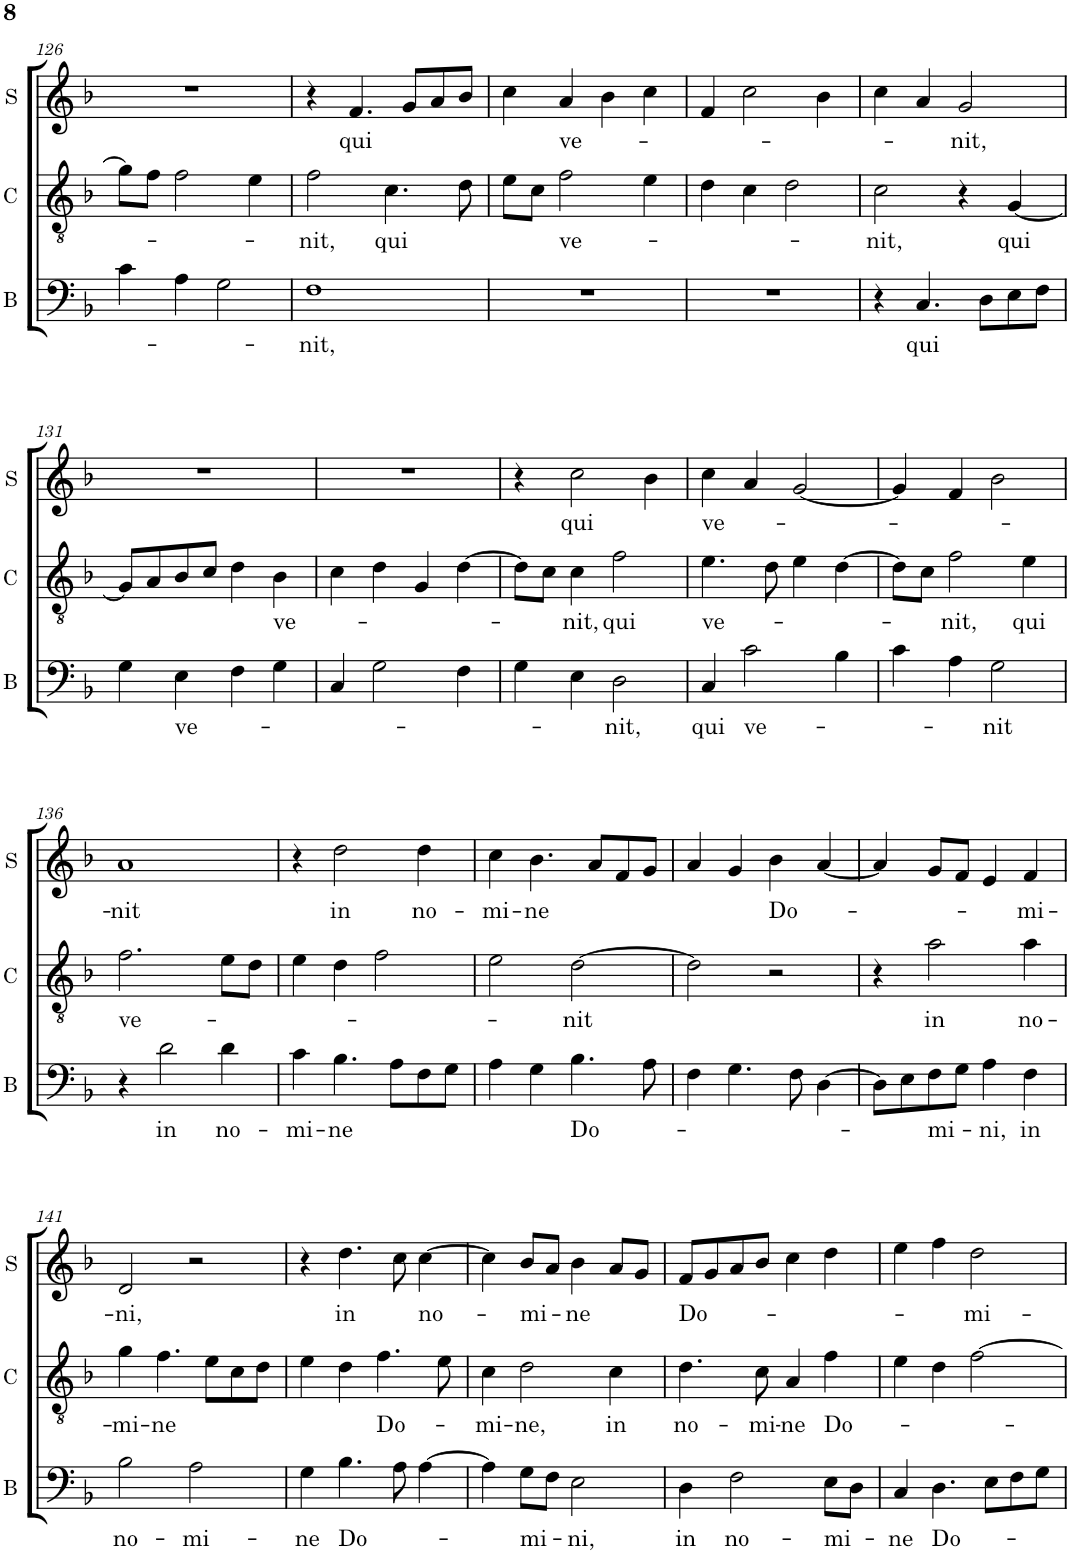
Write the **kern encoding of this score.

**kern	**text	**kern	**text	**kern	**text
*part3	*part3	*part2	*part2	*part1	*part1
*staff3	*staff3	*staff2	*staff2	*staff1	*staff1
*I"B	*	*I"C	*	*I"S	*
*I'B	*	*I'C	*	*I'S	*
!!LO:PB:g=z
*clefF4	*	*clefGv2	*	*clefG2	*
*	*	*Trd4c7	*	*	*
*k[b-]	*	*k[b-]	*	*k[b-]	*
*M2/2	*	*M2/2	*	*M2/2	*
*met(c|)	*	*met(c|)	*	*met(c|)	*
=126	=126	=126	=126	=126	=126
4c\	.	8g\L]	.	1r	.
.	.	8f\J	.	.	.
4A\	.	2f\	.	.	.
2G\	.	.	.	.	.
.	.	4e\	.	.	.
=127	=127	=127	=127	=127	=127
!	!LO:LY:b	!	!LO:LY:b	!	!
1F	nit,	2f\	-nit,	4r	.
!	!	!	!	!	!LO:LY:b
.	.	.	.	4.f/	qui
!	!	!	!LO:LY:b	!	!
.	.	4.c\	qui	.	.
.	.	.	.	8g/L	.
.	.	.	.	8a/	.
.	.	8d\	.	8b-/J	.
=128	=128	=128	=128	=128	=128
1r	.	8e\L	.	4cc\	.
.	.	8c\J	.	.	.
!	!	!	!LO:LY:b	!	!LO:LY:b
.	.	2f\	ve-	4a/	ve-
.	.	.	.	4b-\	.
.	.	4e\	.	4cc\	.
=129	=129	=129	=129	=129	=129
1r	.	4d\	.	4f/	.
.	.	4c\	.	2cc\	.
.	.	2d\	.	.	.
.	.	.	.	4b-\	.
=130	=130	=130	=130	=130	=130
!	!	!	!LO:LY:b	!	!
4r	.	2c\	nit,	4cc\	.
!	!LO:LY:b	!	!	!	!
4.C/	qui	.	.	4a/	.
!	!	!	!	!	!LO:LY:b
.	.	4r	.	2g/	-nit,
8D\L	.	.	.	.	.
!	!	!	!LO:LY:b	!	!
8E\	.	[4G/	qui	.	.
8F\J	.	.	.	.	.
!!LO:LB:g=z
=131	=131	=131	=131	=131	=131
4G\	.	8G/L]	.	1r	.
.	.	8A/	.	.	.
!	!LO:LY:b	!	!	!	!
4E\	ve-	8B-/	.	.	.
.	.	8c/J	.	.	.
4F\	.	4d\	.	.	.
!	!	!	!LO:LY:b	!	!
4G\	.	4B-\	ve-	.	.
=132	=132	=132	=132	=132	=132
4C/	.	4c\	.	1r	.
2G\	.	4d\	.	.	.
.	.	4G/	.	.	.
4F\	.	[4d\	.	.	.
=133	=133	=133	=133	=133	=133
4G\	.	8d\L]	.	4r	.
.	.	8c\J	.	.	.
!	!	!	!LO:LY:b	!	!LO:LY:b
4E\	.	4c\	-nit,	2cc\	qui
!	!LO:LY:b	!	!LO:LY:b	!	!
2D\	-nit,	2f\	qui	.	.
.	.	.	.	4b-\	.
=134	=134	=134	=134	=134	=134
!	!LO:LY:b	!	!LO:LY:b	!	!LO:LY:b
4C/	qui	4.e\	ve-	4cc\	ve-
!	!LO:LY:b	!	!	!	!
2c\	ve-	.	.	4a/	.
.	.	8d\	.	.	.
.	.	4e\	.	[2g/	.
4B-\	.	[4d\	.	.	.
=135	=135	=135	=135	=135	=135
4c\	.	8d\L]	.	4g/]	.
.	.	8c\J	.	.	.
!	!	!	!LO:LY:b	!	!
4A\	.	2f\	-nit,	4f/	.
!	!LO:LY:b	!	!	!	!
2G\	-nit	.	.	2b-\	.
!	!	!	!LO:LY:b	!	!
.	.	4e\	qui	.	.
!!LO:LB:g=z
=136	=136	=136	=136	=136	=136
!	!	!	!LO:LY:b	!	!LO:LY:b
4r	.	2.f\	ve-	1a	-nit
!	!LO:LY:b	!	!	!	!
2d\	in	.	.	.	.
!	!LO:LY:b	!	!	!	!
4d\	no-	8e\L	.	.	.
.	.	8d\J	.	.	.
=137	=137	=137	=137	=137	=137
!	!LO:LY:b	!	!	!	!
4c\	-mi-	4e\	.	4r	.
!	!LO:LY:b	!	!	!	!LO:LY:b
4.B-\	-ne	4d\	.	2dd\	in
.	.	2f\	.	.	.
8A\L	.	.	.	.	.
!	!	!	!	!	!LO:LY:b
8F\	.	.	.	4dd\	no-
8G\J	.	.	.	.	.
=138	=138	=138	=138	=138	=138
!	!	!	!	!	!LO:LY:b
4A\	.	2e\	.	4cc\	-mi-
!	!	!	!	!	!LO:LY:b
4G\	.	.	.	4.b-\	-ne
!	!LO:LY:b	!	!LO:LY:b	!	!
4.B-\	Do-	[2d\	-nit	.	.
.	.	.	.	8a/L	.
.	.	.	.	8f/	.
8A\	.	.	.	8g/J	.
=139	=139	=139	=139	=139	=139
4F\	.	2d\]	.	4a/	.
4.G\	.	.	.	4g/	.
!	!	!	!	!	!LO:LY:b
.	.	2r	.	4b-\	Do-
8F\	.	.	.	.	.
[4D\	.	.	.	[4a/	.
=140	=140	=140	=140	=140	=140
8D\L]	.	4r	.	4a/]	.
8E\	.	.	.	.	.
!	!LO:LY:b	!	!LO:LY:b	!	!
8F\	-mi-	2a\	in	8g/L	.
8G\J	.	.	.	8f/J	.
!	!LO:LY:b	!	!	!	!
4A\	-ni,	.	.	4e/	.
!	!LO:LY:b	!	!LO:LY:b	!	!LO:LY:b
4F\	in	4a\	no-	4f/	-mi-
!!LO:LB:g=z
=141	=141	=141	=141	=141	=141
!	!LO:LY:b	!	!LO:LY:b	!	!LO:LY:b
2B-\	no-	4g\	-mi-	2d/	-ni,
!	!	!	!LO:LY:b	!	!
.	.	4.f\	-ne	.	.
!	!LO:LY:b	!	!	!	!
2A\	-mi-	.	.	2r	.
.	.	8e\L	.	.	.
.	.	8c\	.	.	.
.	.	8d\J	.	.	.
=142	=142	=142	=142	=142	=142
!	!LO:LY:b	!	!	!	!
4G\	-ne	4e\	.	4r	.
!	!LO:LY:b	!	!	!	!LO:LY:b
4.B-\	Do-	4d\	.	4.dd\	in
!	!	!	!LO:LY:b	!	!
.	.	4.f\	Do-	.	.
8A\	.	.	.	8cc\	.
!	!	!	!	!	!LO:LY:b
[4A\	.	.	.	[4cc\	no-
.	.	8e\	.	.	.
=143	=143	=143	=143	=143	=143
!	!	!	!LO:LY:b	!	!
4A\]	.	4c\	-mi-	4cc\]	.
!	!LO:LY:b	!	!LO:LY:b	!	!LO:LY:b
8G\L	-mi-	2d\	-ne,	8b-/L	-mi-
8F\J	.	.	.	8a/J	.
!	!LO:LY:b	!	!	!	!LO:LY:b
2E\	-ni,	.	.	4b-\	-ne
!	!	!	!LO:LY:b	!	!
.	.	4c\	in	8a/L	.
.	.	.	.	8g/J	.
=144	=144	=144	=144	=144	=144
!	!LO:LY:b	!	!LO:LY:b	!	!LO:LY:b
4D\	in	4.d\	no-	8f/L	Do-
.	.	.	.	8g/	.
!	!LO:LY:b	!	!	!	!
2F\	no-	.	.	8a/	.
!	!	!	!LO:LY:b	!	!
.	.	8c\	-mi-	8b-/J	.
!	!	!	!LO:LY:b	!	!
.	.	4A/	-ne	4cc\	.
!	!LO:LY:b	!	!LO:LY:b	!	!
8E\L	-mi-	4f\	Do-	4dd\	.
8D\J	.	.	.	.	.
=145	=145	=145	=145	=145	=145
!	!LO:LY:b	!	!	!	!
4C/	-ne	4e\	.	4ee\	.
!	!LO:LY:b	!	!	!	!
4.D\	Do-	4d\	.	4ff\	.
!	!	!	!	!	!LO:LY:b
.	.	[2f\	.	2dd\	-mi-
8E\L	.	.	.	.	.
8F\	.	.	.	.	.
8G\J	.	.	.	.	.
=	=	=	=	=	=
*-	*-	*-	*-	*-	*-
